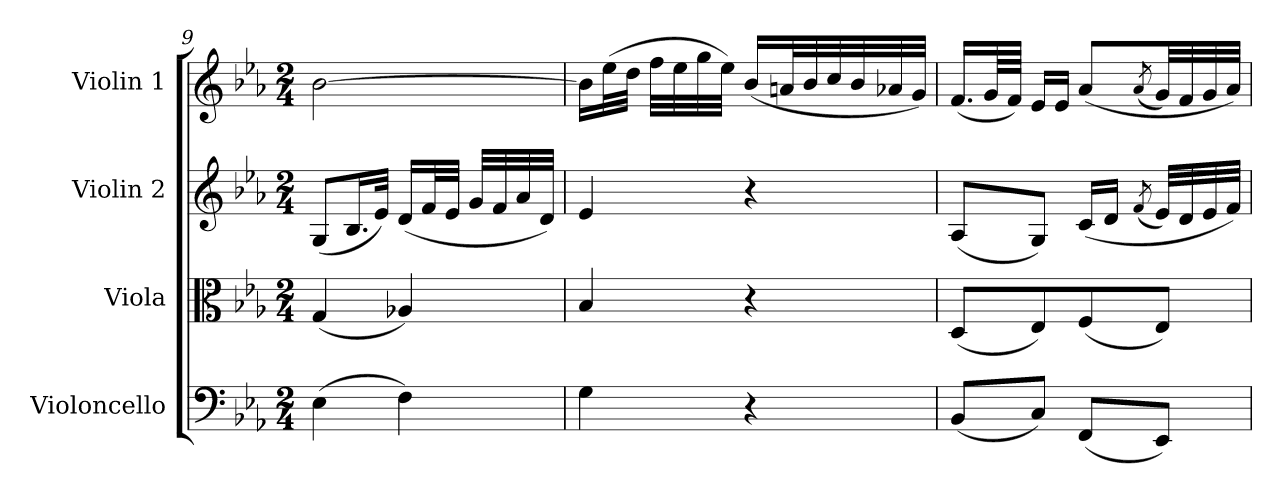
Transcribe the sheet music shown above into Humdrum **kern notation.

**kern	**kern	**kern	**kern
*part4	*part3	*part2	*part1
*staff4	*staff3	*staff2	*staff1
*I"Violoncello	*I"Viola	*I"Violin 2	*I"Violin 1
*I'Vc	*I'Vla	*I'Vln	*I'Vln
*clefF4	*clefC3	*clefG2	*clefG2
*k[b-e-a-]	*k[b-e-a-]	*k[b-e-a-]	*k[b-e-a-]
*M2/4	*M2/4	*M2/4	*M2/4
=9	=9	=9	=9
(4E-\	(4G/	(8G/L	[2b-\
.	.	16.B-/L	.
.	.	32e-/JJk)	.
4F\)	4A-X/)	(16d/LL	.
.	.	32f/L	.
.	.	32e-/JJJ	.
.	.	32g/LLL	.
.	.	32f/	.
.	.	32a-/	.
.	.	32d/JJJ)	.
!!LO:LB:g=z
=10	=10	=10	=10
4G\	4B-/	4e-/	16b-\LL]
.	.	.	(32ee-\L
.	.	.	32dd\JJJ
.	.	.	32ff\LLL
.	.	.	32ee-\
.	.	.	32gg\
.	.	.	32ee-\JJJ)
4r	4r	4r	(16b-/LL
.	.	.	32an/L
.	.	.	32b-/
.	.	.	32cc/
.	.	.	32b-/
.	.	.	32a-X/
.	.	.	32g/JJJ)
!!LO:LB:g=z
=11	=11	=11	=11
(8BB-/L	(8D/L	(8A-/L	(16.f/LL
.	.	.	64g/LL
.	.	.	64f/JJJJ)
8C/J)	8E-/)	8G/J)	16e-/LL
.	.	.	16e-/JJ
(8FF/L	(8F/	(16c/LL	(8a-/L
.	.	16d/JJ	.
.	.	(8qf/	(8qa-/
8EE-/J)	8E-/J)	32e-/LLL)	32g/LL)
.	.	32d/	32f/
.	.	32e-/	32g/
.	.	32f/JJJ)	32a-/JJJ)
=	=	=	=
*-	*-	*-	*-
